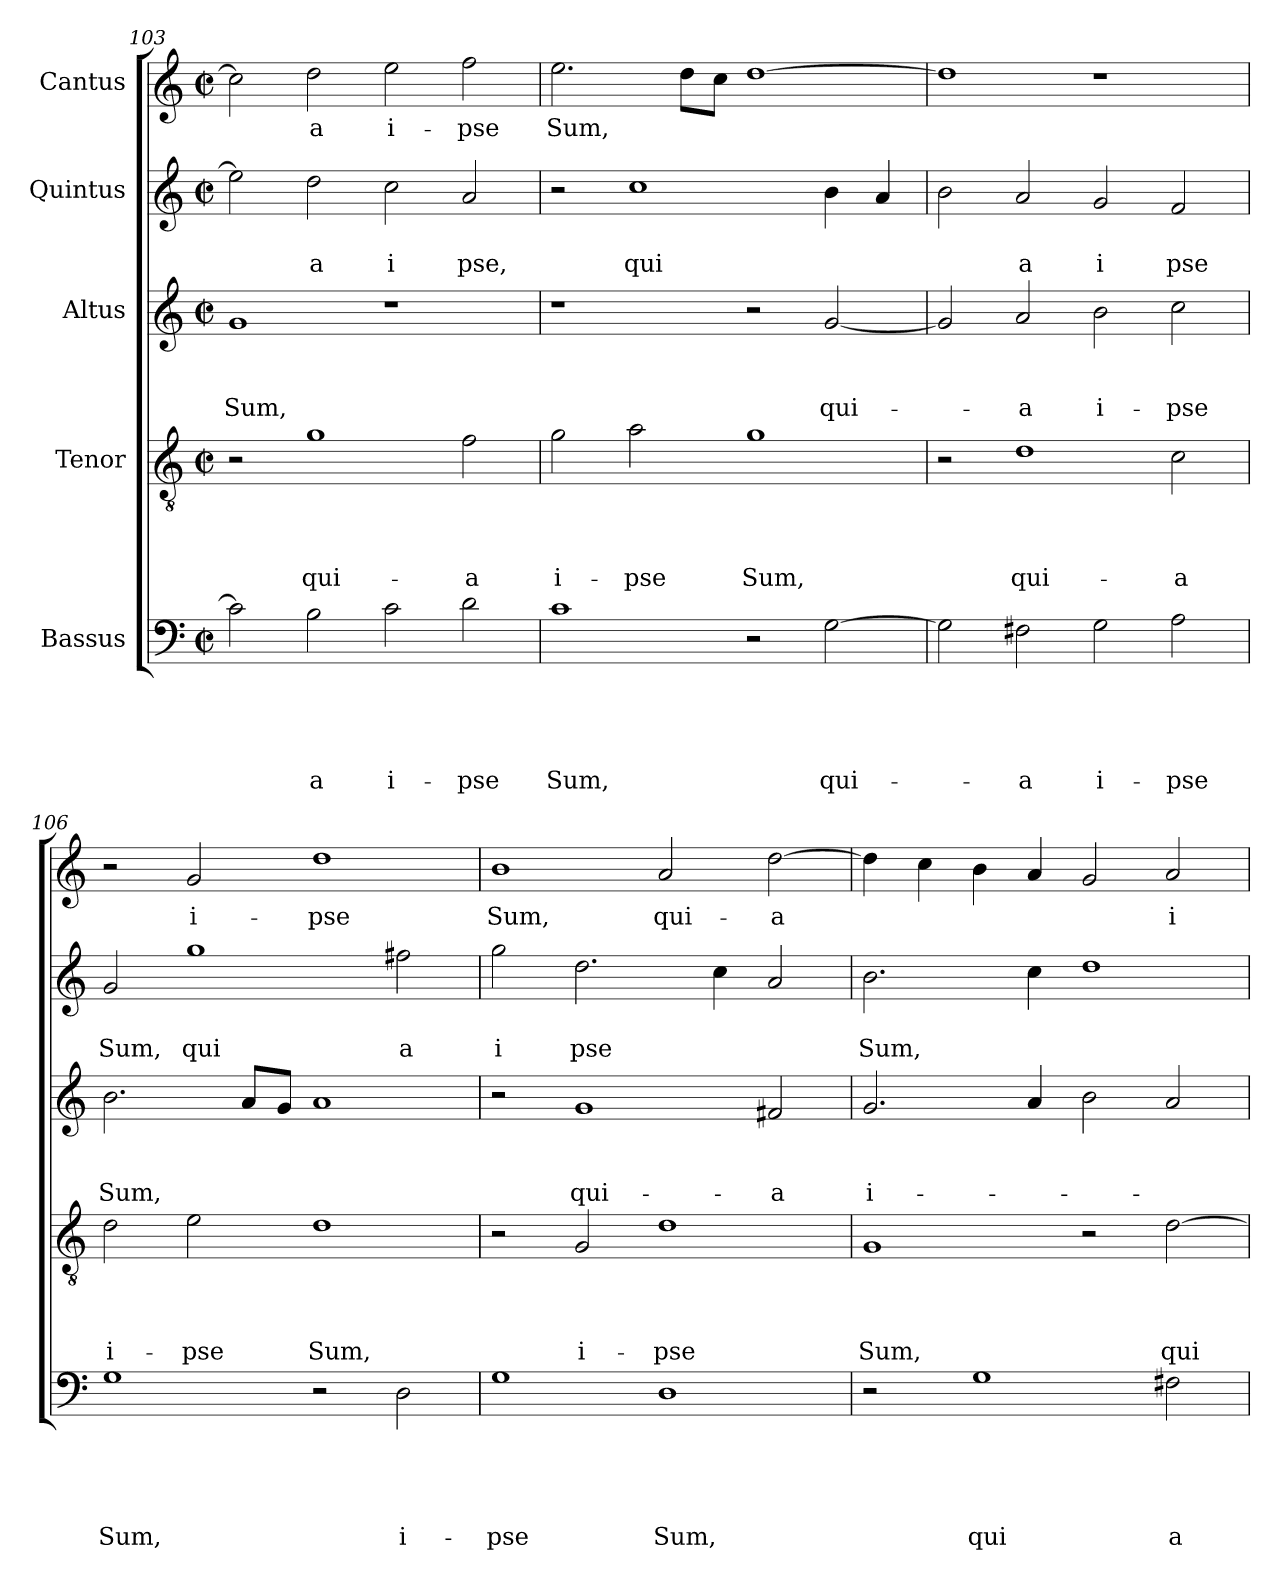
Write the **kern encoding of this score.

**kern	**text	**text	**text	**text	**text	**kern	**text	**text	**text	**text	**kern	**text	**text	**text	**kern	**text	**text	**kern	**text
*part5	*part5	*part5	*part5	*part5	*part5	*part4	*part4	*part4	*part4	*part4	*part3	*part3	*part3	*part3	*part2	*part2	*part2	*part1	*part1
*staff5	*staff5	*staff5	*staff5	*staff5	*staff5	*staff4	*staff4	*staff4	*staff4	*staff4	*staff3	*staff3	*staff3	*staff3	*staff2	*staff2	*staff2	*staff1	*staff1
*I"Bassus	*	*	*	*	*	*I"Tenor	*	*	*	*	*I"Altus	*	*	*	*I"Quintus	*	*	*I"Cantus	*
*clefF4	*	*	*	*	*	*clefGv2	*	*	*	*	*clefG2	*	*	*	*clefG2	*	*	*clefG2	*
*k[]	*	*	*	*	*	*k[]	*	*	*	*	*k[]	*	*	*	*k[]	*	*	*k[]	*
*C:	*	*	*	*	*	*C:	*	*	*	*	*C:	*	*	*	*C:	*	*	*C:	*
*M2/2	*	*	*	*	*	*M2/2	*	*	*	*	*M2/2	*	*	*	*M2/2	*	*	*M2/2	*
*met(c|)	*	*	*	*	*	*met(c|)	*	*	*	*	*met(c|)	*	*	*	*met(c|)	*	*	*met(c|)	*
=103	=103	=103	=103	=103	=103	=103	=103	=103	=103	=103	=103	=103	=103	=103	=103	=103	=103	=103	=103
!	!	!	!	!	!	!	!	!	!	!	!	!	!	!LO:LY:b	!	!	!	!	!
2c\]	.	.	.	.	.	2r	.	.	.	.	1g	.	.	Sum,	2ee\]	.	.	2cc\]	.
!	!	!	!	!	!LO:LY:b	!	!	!	!	!LO:LY:b	!	!	!	!	!	!	!LO:LY:b	!	!LO:LY:b
2B\	.	.	.	.	-a	1g	.	.	.	qui-	.	.	.	.	2dd\	.	a	2dd\	-a
!	!	!	!	!	!LO:LY:b	!	!	!	!	!	!	!	!	!	!	!	!LO:LY:b	!	!LO:LY:b
2c\	.	.	.	.	i-	.	.	.	.	.	1r	.	.	.	2cc\	.	i	2ee\	i-
!	!	!	!	!	!LO:LY:b	!	!	!	!	!LO:LY:b	!	!	!	!	!	!	!LO:LY:b	!	!LO:LY:b
2d\	.	.	.	.	-pse	2f\	.	.	.	-a	.	.	.	.	2a/	.	pse,	2ff\	-pse
=104	=104	=104	=104	=104	=104	=104	=104	=104	=104	=104	=104	=104	=104	=104	=104	=104	=104	=104	=104
!	!	!	!	!	!LO:LY:b	!	!	!	!	!LO:LY:b	!	!	!	!	!	!	!	!	!LO:LY:b
1c	.	.	.	.	Sum,	2g\	.	.	.	i-	1r	.	.	.	2r	.	.	2.ee\	Sum,
!	!	!	!	!	!	!	!	!	!	!LO:LY:b	!	!	!	!	!	!	!LO:LY:b	!	!
.	.	.	.	.	.	2a\	.	.	.	-pse	.	.	.	.	1cc	.	qui	.	.
.	.	.	.	.	.	.	.	.	.	.	.	.	.	.	.	.	.	8dd\L	.
.	.	.	.	.	.	.	.	.	.	.	.	.	.	.	.	.	.	8cc\J	.
!	!	!	!	!	!	!	!	!	!	!LO:LY:b	!	!	!	!	!	!	!	!	!
2r	.	.	.	.	.	1g	.	.	.	Sum,	2r	.	.	.	.	.	.	[>1dd	.
!	!	!	!	!	!LO:LY:b	!	!	!	!	!	!	!	!	!LO:LY:b	!	!	!	!	!
[>2G\	.	.	.	.	qui-	.	.	.	.	.	[<2g/	.	.	qui-	4b\	.	.	.	.
.	.	.	.	.	.	.	.	.	.	.	.	.	.	.	4a/	.	.	.	.
=105	=105	=105	=105	=105	=105	=105	=105	=105	=105	=105	=105	=105	=105	=105	=105	=105	=105	=105	=105
2G\]	.	.	.	.	.	2r	.	.	.	.	2g/]	.	.	.	2b\	.	.	1dd]	.
!	!	!	!	!	!LO:LY:b	!	!	!	!	!LO:LY:b	!	!	!	!LO:LY:b	!	!	!LO:LY:b	!	!
2F#X\	.	.	.	.	-a	1d	.	.	.	qui-	2a/	.	.	-a	2a/	.	a	.	.
!	!	!	!	!	!LO:LY:b	!	!	!	!	!	!	!	!	!LO:LY:b	!	!	!LO:LY:b	!	!
2G\	.	.	.	.	i-	.	.	.	.	.	2b\	.	.	i-	2g/	.	i	1r	.
!	!	!	!	!	!LO:LY:b	!	!	!	!	!LO:LY:b	!	!	!	!LO:LY:b	!	!	!LO:LY:b	!	!
2A\	.	.	.	.	-pse	2c\	.	.	.	-a	2cc\	.	.	-pse	2f/	.	pse	.	.
=106	=106	=106	=106	=106	=106	=106	=106	=106	=106	=106	=106	=106	=106	=106	=106	=106	=106	=106	=106
!	!	!	!	!	!LO:LY:b	!	!	!	!	!LO:LY:b	!	!	!	!LO:LY:b	!	!	!LO:LY:b	!	!
1G	.	.	.	.	Sum,	2d\	.	.	.	i-	2.b\	.	.	Sum,	2g/	.	Sum,	2r	.
!	!	!	!	!	!	!	!	!	!	!LO:LY:b	!	!	!	!	!	!	!LO:LY:b	!	!LO:LY:b
.	.	.	.	.	.	2e\	.	.	.	-pse	.	.	.	.	1gg	.	qui	2g/	i-
.	.	.	.	.	.	.	.	.	.	.	8a/L	.	.	.	.	.	.	.	.
.	.	.	.	.	.	.	.	.	.	.	8g/J	.	.	.	.	.	.	.	.
!	!	!	!	!	!	!	!	!	!	!LO:LY:b	!	!	!	!	!	!	!	!	!LO:LY:b
2r	.	.	.	.	.	1d	.	.	.	Sum,	1a	.	.	.	.	.	.	1dd	-pse
!	!	!	!	!	!LO:LY:b	!	!	!	!	!	!	!	!	!	!	!	!LO:LY:b	!	!
2D\	.	.	.	.	i-	.	.	.	.	.	.	.	.	.	2ff#\	.	a	.	.
=107	=107	=107	=107	=107	=107	=107	=107	=107	=107	=107	=107	=107	=107	=107	=107	=107	=107	=107	=107
!	!	!	!	!	!LO:LY:b	!	!	!	!	!	!	!	!	!	!	!	!LO:LY:b	!	!LO:LY:b
1G	.	.	.	.	-pse	2r	.	.	.	.	2r	.	.	.	2gg\	.	i	1b	Sum,
!	!	!	!	!	!	!	!	!	!	!LO:LY:b	!	!	!	!LO:LY:b	!	!	!LO:LY:b	!	!
.	.	.	.	.	.	2G/	.	.	.	i-	1g	.	.	qui-	2.dd\	.	pse	.	.
!	!	!	!	!	!LO:LY:b	!	!	!	!	!LO:LY:b	!	!	!	!	!	!	!	!	!LO:LY:b
1D	.	.	.	.	Sum,	1d	.	.	.	-pse	.	.	.	.	.	.	.	2a/	qui-
.	.	.	.	.	.	.	.	.	.	.	.	.	.	.	4cc\	.	.	.	.
!	!	!	!	!	!	!	!	!	!	!	!	!	!	!LO:LY:b	!	!	!	!	!LO:LY:b
.	.	.	.	.	.	.	.	.	.	.	2f#/	.	.	-a	2a/	.	.	[<2dd\	-a
!!LO:LB:g=z
=108	=108	=108	=108	=108	=108	=108	=108	=108	=108	=108	=108	=108	=108	=108	=108	=108	=108	=108	=108
!	!	!	!	!	!	!	!	!	!	!LO:LY:b	!	!	!	!LO:LY:b:rj	!	!	!LO:LY:b	!	!
2r	.	.	.	.	.	1G	.	.	.	Sum,	2.g/	.	.	i-	2.b\	.	Sum,	4dd\]	.
.	.	.	.	.	.	.	.	.	.	.	.	.	.	.	.	.	.	4cc\	.
!	!	!	!	!	!LO:LY:b	!	!	!	!	!	!	!	!	!	!	!	!	!	!
1G	.	.	.	.	qui	.	.	.	.	.	.	.	.	.	.	.	.	4b\	.
.	.	.	.	.	.	.	.	.	.	.	4a/	.	.	.	4cc\	.	.	4a/	.
.	.	.	.	.	.	2r	.	.	.	.	2b\	.	.	.	1dd	.	.	2g/	.
!	!	!	!	!	!LO:LY:b	!	!	!	!	!LO:LY:b	!	!	!	!	!	!	!	!	!LO:LY:b
2F#\	.	.	.	.	a	[>2d\	.	.	.	qui-	2a/	.	.	.	.	.	.	2a/	i
=	=	=	=	=	=	=	=	=	=	=	=	=	=	=	=	=	=	=	=
*-	*-	*-	*-	*-	*-	*-	*-	*-	*-	*-	*-	*-	*-	*-	*-	*-	*-	*-	*-
